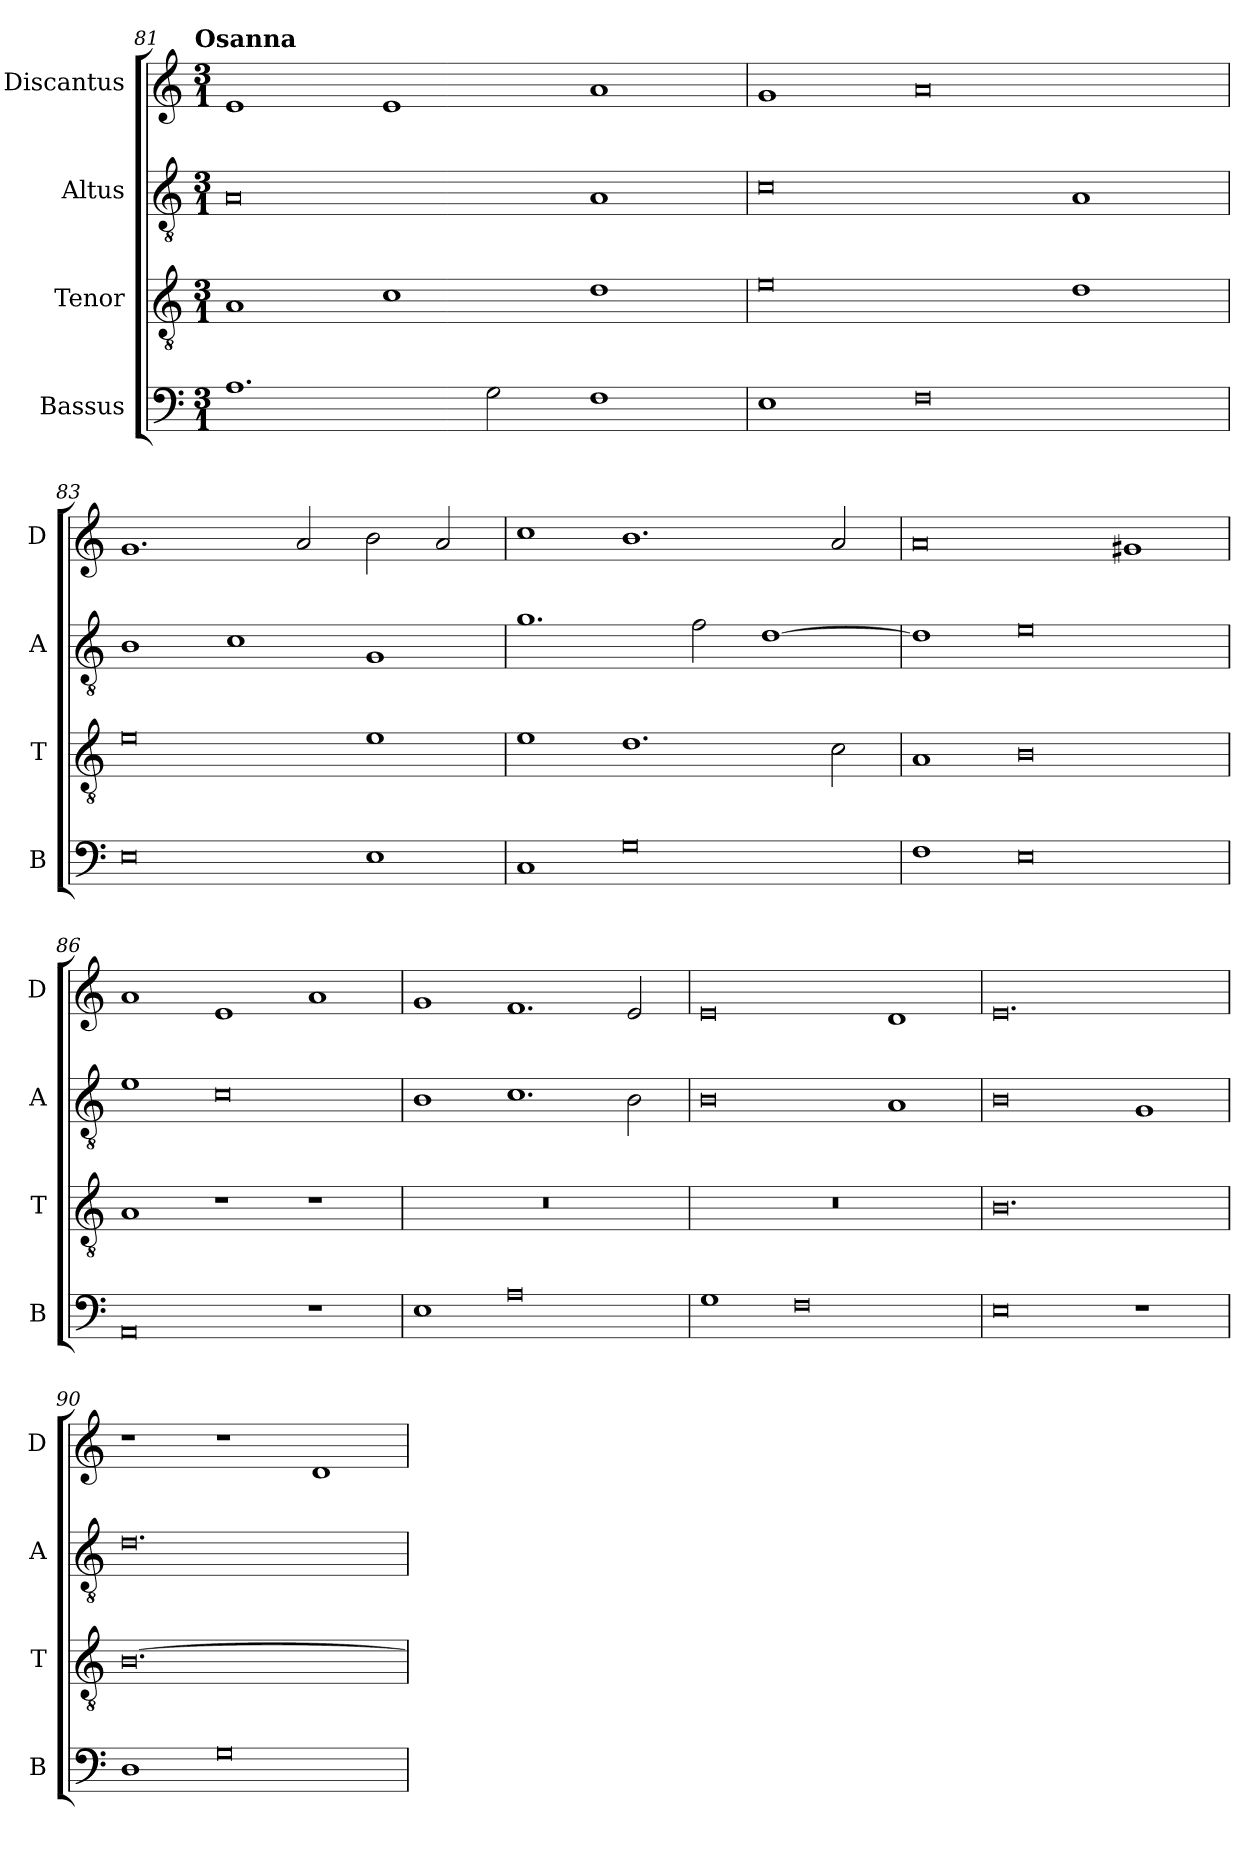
**kern	**kern	**kern	**kern
*part4	*part3	*part2	*part1
*staff4	*staff3	*staff2	*staff1
*I"Bassus	*I"Tenor	*I"Altus	*I"Discantus
*I'B	*I'T	*I'A	*I'D
!!LO:LB:g=z
*clefF4	*clefGv2	*clefGv2	*clefG2
*k[]	*k[]	*k[]	*k[]
!!LO:TX:omd:t=Osanna
*M3/1	*M3/1	*M3/1	*M3/1
=81	=81	=81	=81
1.A	1A	0A	1e
.	1c	.	1e
2G\	.	.	.
1F	1d	1A	1a
=82	=82	=82	=82
1E	0e	0c	1g
0F	.	.	0a
.	1d	1A	.
=83	=83	=83	=83
0E	0e	1B	1.g
.	.	1c	.
.	.	.	2a/
1E	1e	1G	2b\
.	.	.	2a/
=84	=84	=84	=84
1C	1e	1.g	1cc
0G	1.d	.	1.b
.	.	2f\	.
.	.	[1d	.
.	2c\	.	2a/
=85	=85	=85	=85
1F	1A	1d]	0a
0E	0B	0e	.
.	.	.	1g#X
=86	=86	=86	=86
0AA	1A	1e	1a
.	1r	0c	1e
1r	1r	.	1a
=87	=87	=87	=87
1E	0.r	1B	1g
0A	.	1.c	1.f
.	.	2B\	2e/
=88	=88	=88	=88
1G	0.r	0B	0e
0F	.	.	.
.	.	1A	1d
=89	=89	=89	=89
0E	0.B	0B	0.e
1r	.	1G	.
=90	=90	=90	=90
1D	[0.B	0.d	1r
0G	.	.	1r
.	.	.	1d
=	=	=	=
*-	*-	*-	*-
